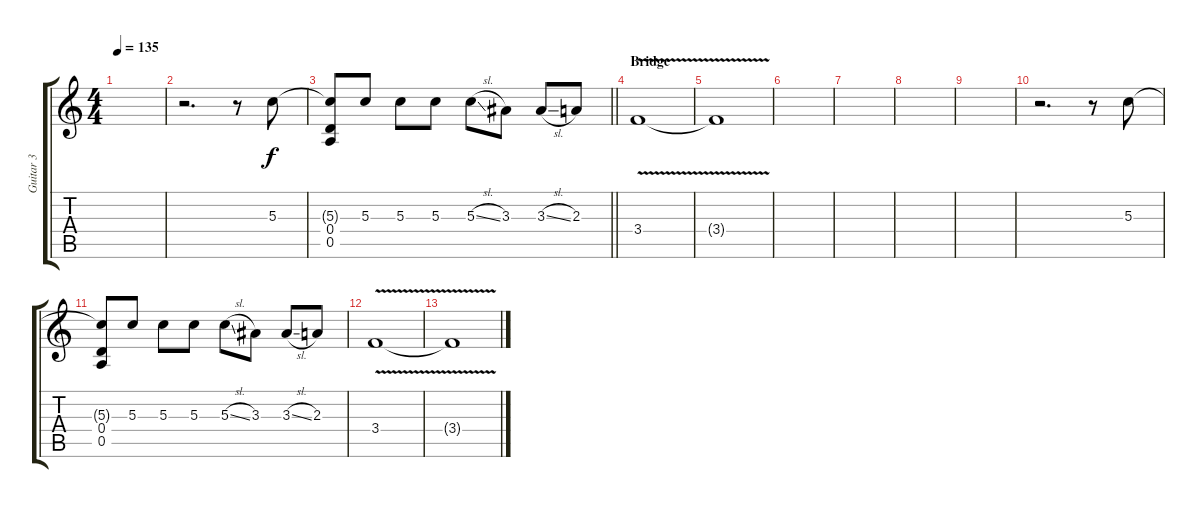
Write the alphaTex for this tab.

\track ("Guitar 3" "Guitar 3") {instrument distortionguitar}
\staff {score tabs}
\tuning (E4 B3 G3 D3 A2 D2) {hide}
\ts (4 4)
\tempo 135
\clef g2
\ks c
|
r.2{d} r.8 5.3.8{volume 15} |
\barLineRight lightlight
(5.3{t} 0.4 0.5).8 5.3.8 5.3.8 5.3.8 5.3{sl}.8 3.3.8 3.3{sl}.8 2.3.8 |
\section ("" "Bridge")
3.4{v}.1 |
3.4{t}.1 |
|
|
|
|
r.2{d} r.8 5.3.8{volume 15} |
(5.3{t} 0.4 0.5).8 5.3.8 5.3.8 5.3.8 5.3{sl}.8 3.3.8 3.3{sl}.8 2.3.8 |
3.4{v}.1 |
3.4{t}.1
